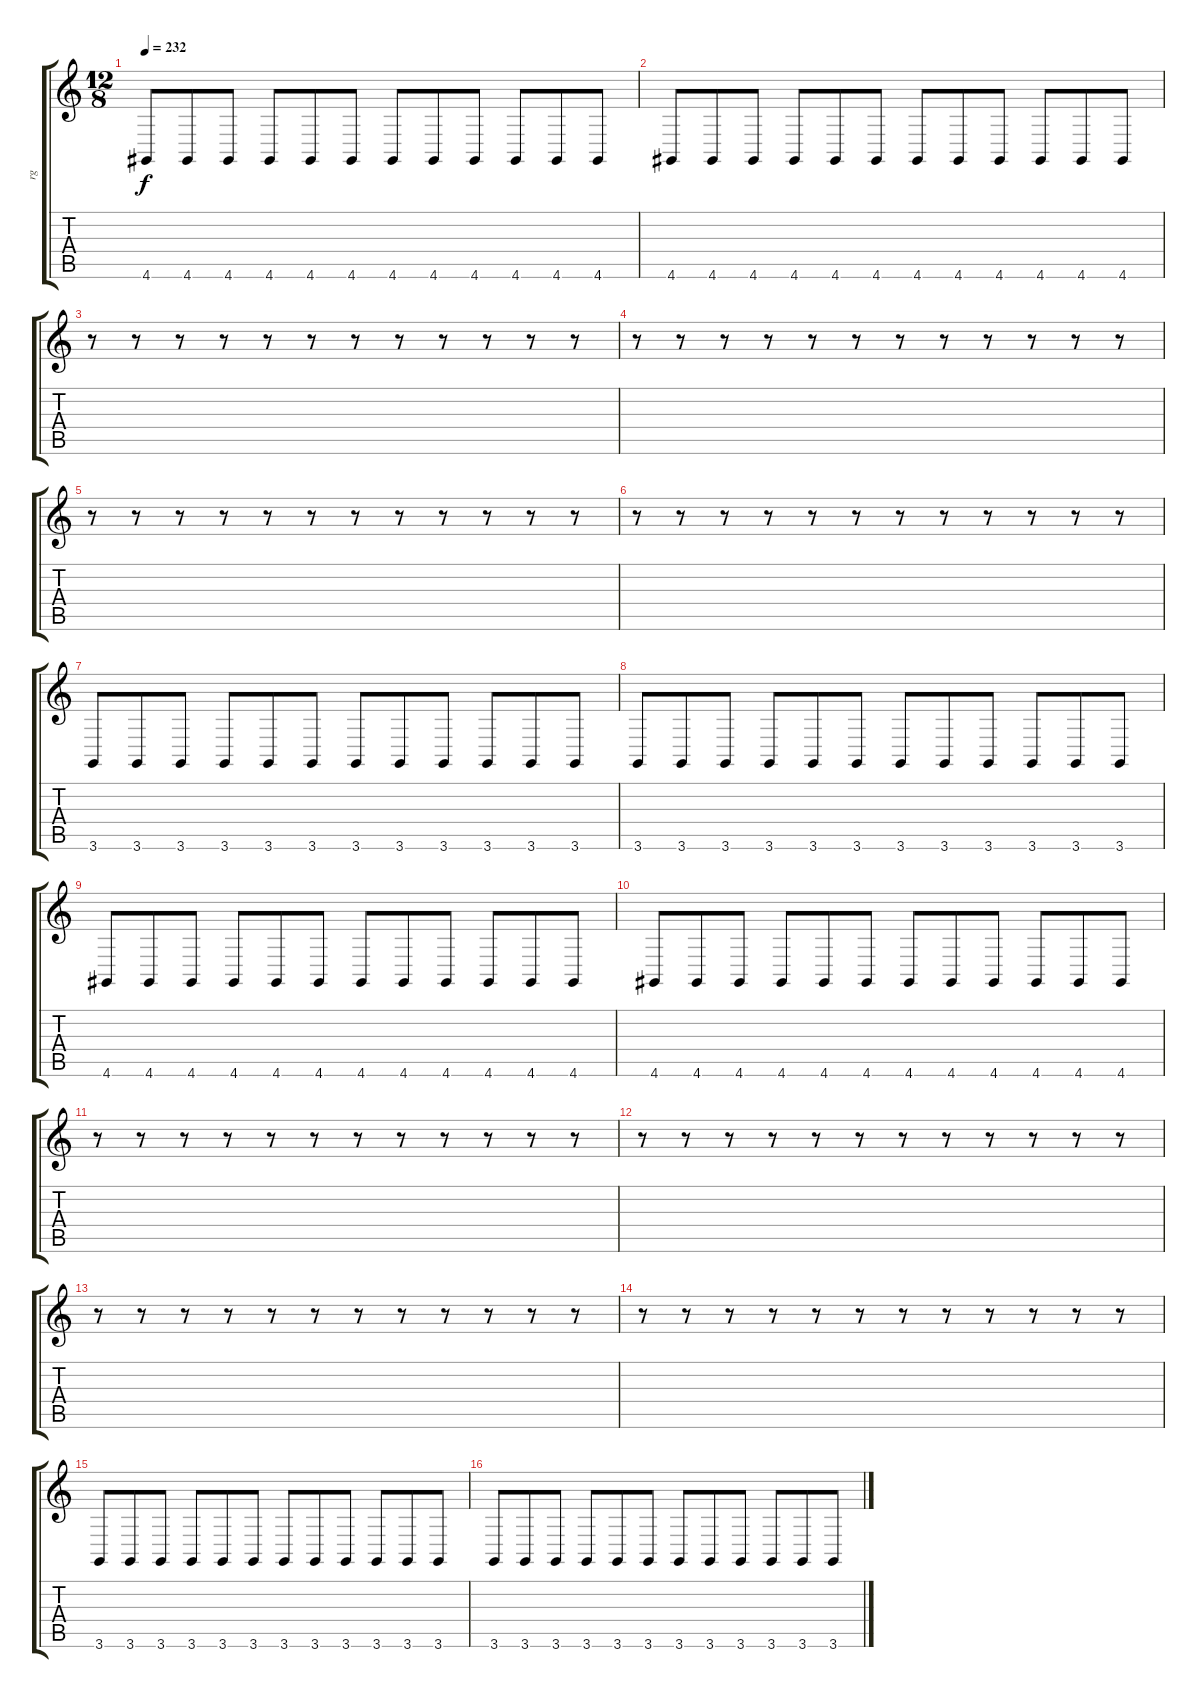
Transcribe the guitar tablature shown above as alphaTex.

\track ("rg" "rg") {instrument lead5charang}
\staff {score tabs}
\tuning (E4 B3 G3 D3 A2 E2) {hide}
\ts (12 8)
\tempo 232
\clef g2
\ks c
4.6.8{dy f} 4.6.8 4.6.8 4.6.8 4.6.8 4.6.8 4.6.8 4.6.8 4.6.8 4.6.8 4.6.8 4.6.8 |
4.6.8 4.6.8 4.6.8 4.6.8 4.6.8 4.6.8 4.6.8 4.6.8 4.6.8 4.6.8 4.6.8 4.6.8 |
r.8 r.8 r.8 r.8 r.8 r.8 r.8 r.8 r.8 r.8 r.8 r.8 |
r.8 r.8 r.8 r.8 r.8 r.8 r.8 r.8 r.8 r.8 r.8 r.8 |
r.8 r.8 r.8 r.8 r.8 r.8 r.8 r.8 r.8 r.8 r.8 r.8 |
r.8 r.8 r.8 r.8 r.8 r.8 r.8 r.8 r.8 r.8 r.8 r.8 |
3.6.8 3.6.8 3.6.8 3.6.8 3.6.8 3.6.8 3.6.8 3.6.8 3.6.8 3.6.8 3.6.8 3.6.8 |
3.6.8 3.6.8 3.6.8 3.6.8 3.6.8 3.6.8 3.6.8 3.6.8 3.6.8 3.6.8 3.6.8 3.6.8 |
4.6.8 4.6.8 4.6.8 4.6.8 4.6.8 4.6.8 4.6.8 4.6.8 4.6.8 4.6.8 4.6.8 4.6.8 |
4.6.8 4.6.8 4.6.8 4.6.8 4.6.8 4.6.8 4.6.8 4.6.8 4.6.8 4.6.8 4.6.8 4.6.8 |
r.8 r.8 r.8 r.8 r.8 r.8 r.8 r.8 r.8 r.8 r.8 r.8 |
r.8 r.8 r.8 r.8 r.8 r.8 r.8 r.8 r.8 r.8 r.8 r.8 |
r.8 r.8 r.8 r.8 r.8 r.8 r.8 r.8 r.8 r.8 r.8 r.8 |
r.8 r.8 r.8 r.8 r.8 r.8 r.8 r.8 r.8 r.8 r.8 r.8 |
3.6.8 3.6.8 3.6.8 3.6.8 3.6.8 3.6.8 3.6.8 3.6.8 3.6.8 3.6.8 3.6.8 3.6.8 |
3.6.8 3.6.8 3.6.8 3.6.8 3.6.8 3.6.8 3.6.8 3.6.8 3.6.8 3.6.8 3.6.8 3.6.8
